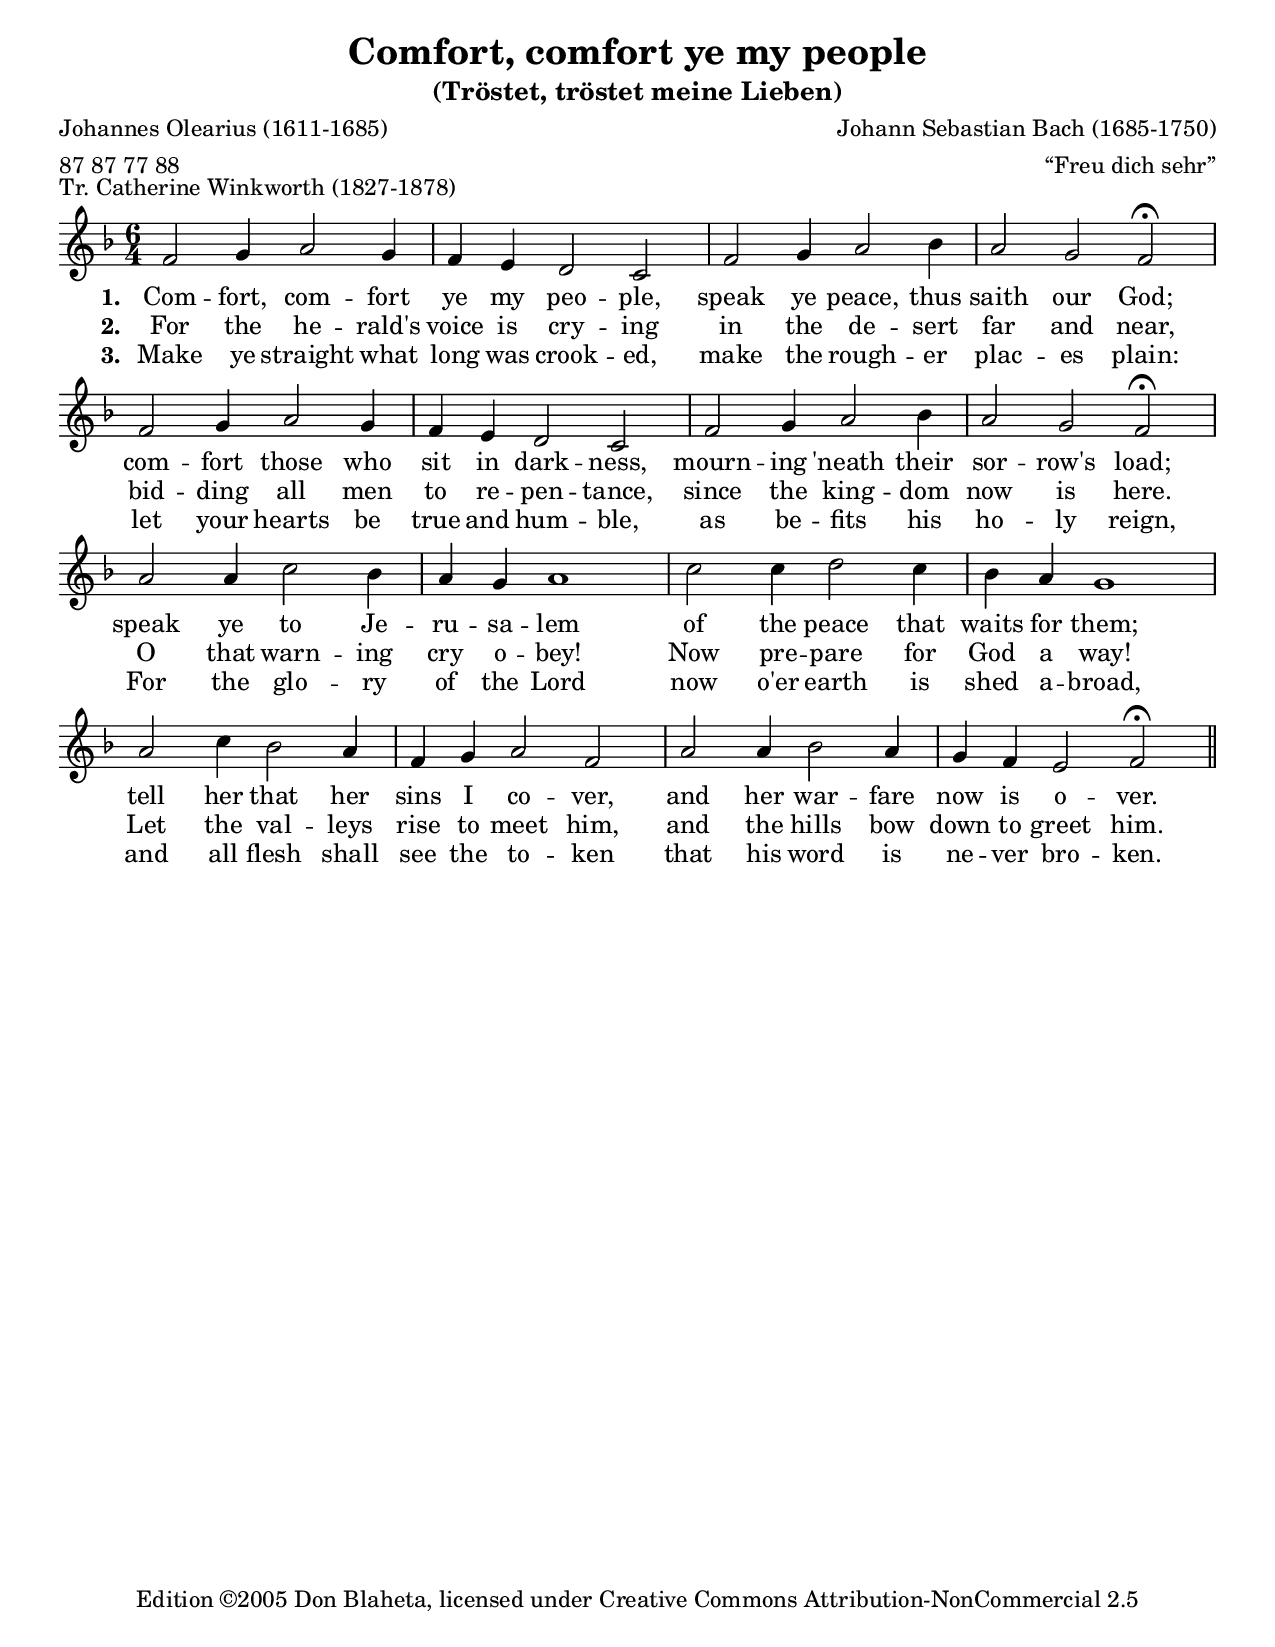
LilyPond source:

\version "2.6.0"
\include "english.ly"
#(set-default-paper-size "letter")

\header {
  title = "Comfort, comfort ye my people"
  %title = "Tröstet, tröstet meine Lieben"
  subtitle = "(Tröstet, tröstet meine Lieben)"
  composer = "Johann Sebastian Bach (1685-1750)"
  poet = "Johannes Olearius (1611-1685)"
  texttranslator = "Catherine Winkworth (1827-1878)"
  piece = "Tr. Catherine Winkworth (1827-1878)"
  meter = "87 87 77 88"
  arranger = "“Freu dich sehr”"
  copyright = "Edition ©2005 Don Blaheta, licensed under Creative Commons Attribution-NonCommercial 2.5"
}

melody = \relative {
  \time 6/4
  \key f \major

  \context Voice = "refrain" {
    f2 g4 a2 g4 f e d2 c |
    f2 g4 a2 bf4 a2 g2 f2\fermata |
    f2 g4 a2 g4 f e d2 c |
    f2 g4 a2 bf4 a2 g2 f2\fermata |
    a2 a4 c2 bf4 a g a1 |
    c2 c4 d2 c4 bf a g1 |
    a2 c4 bf2 a4 f g a2 f |
    a2 a4 bf2 a4 g f e2 f2\fermata \bar "||"
  }
}

engIlyrics = \lyrics {
  \set stanza = "1. "
  Com -- fort, com -- fort ye my peo -- ple,
    speak ye peace, thus saith our God;
  com -- fort those who sit in dark -- ness,
    mourn -- ing 'neath their sor -- row's load;
  speak ye to Je -- ru -- sa -- lem
    of the peace that waits for them;
  tell her that her sins I co -- ver,
    and her war -- fare now is o -- ver.
}

engIIlyrics = \lyrics {
  \set stanza = "2. "
  For the he -- rald's voice is cry -- ing
    in the de -- sert far and near,
  bid -- ding all men to re -- pen -- tance,
    since the king -- dom now is here.
  O that warn -- ing cry o -- bey!
  Now pre -- pare for God a way!
  Let the val -- leys rise to meet him,
    and the hills bow down to greet him.
}

engIIIlyrics = \lyrics {
  \set stanza = "3. "
  Make ye straight what long was crook -- ed,
    make the rough -- er plac -- es plain:
  let your hearts be true and hum -- ble,
    as be -- fits his ho -- ly reign,
  For the glo -- ry of the Lord
    now o'er earth is shed a -- broad,
  and all flesh shall see the to -- ken
    that his word is ne -- ver bro -- ken.
}

deuIlyrics = \lyrics {
  \set stanza = "1. "
  Tröst -- et, tröst -- et mein -- e Lieb -- en,
    tröst -- et mein Volk, spricht mein Gott;
  Tröst -- et, die sich jetzt be -- trüb -- en
    ü -- ber Feind -- es Hohn und Spott.
  Weil Je -- ru -- sa -- lem wohl dran,
    red -- et sie gar freund -- lich an;
  Denn ihr Leid -- en hat ein End -- e:
    ihr -- e Rit -- ter -- schaft ich wend -- e.
}

deuIIlyrics = \lyrics {
  \set stanza = "2. "
  Ich ver -- geb' all ihr -- e Sünd -- en;
    ich tilg' ihr -- e Mis -- se -- tat.
  Ich will nicht mehr sehn noch find -- en,
    was die Straf' er -- weck -- et hat.
  Sie hat ja zwei -- fäl -- tig Leid
    schon emp -- fang -- en; ihr -- e Freud'
  soll sich täg -- lich neu ver -- mehr -- en
    und ihr Leid in Freud' ver -- kehr -- en.
}

deuIIIlyrics = \lyrics {
  \set stanza = "3. "
  Ein -- e Stim -- me läßt sich hör -- en
    in der Wüst -- e weit und breit,
  al -- le Mensch -- en zu be -- kehr -- en:
    macht dem Herrn den Weg be -- reit.
  Mach -- et Gott ein' eb -- ne Bahn;
    al -- le Welt soll heb -- en an,
  al -- le Tal -- e zu er -- höh -- en,
    daß die Berg -- e nied -- rig steh -- en.
}

deuIVlyrics = \lyrics {
  \set stanza = "4. "
  Un -- gleich soll nun e -- ben werd -- en
    und, was höck -- richt, gleich und schlecht.
  Al -- le Mensch -- en hier auf Erd -- en
    sol -- len leb -- en schlecht und recht;
  Denn des Her -- ren Herr -- lich -- keit,
    of -- fen -- bar zu dies -- er Zeit,
  macht, daß al -- les Fleisch kann seh -- en,
    wie, was Gott spricht, muß ge -- scheh -- en.
}

\score {
\midi { }
\layout { indent = #0 }
<<
  \override Score.BarNumber  #'break-visibility = #all-invisible
  \override Score.RemoveEmptyVerticalGroup #'remove-first = ##t
  \new Staff {
  <<
    \new Voice { \melody }
    \lyricsto "refrain" \context Lyrics = lineI \lyricmode { \engIlyrics }
    \lyricsto "refrain" \context Lyrics = lineII \lyricmode { \engIIlyrics }
    \lyricsto "refrain" \context Lyrics = lineIII \lyricmode { \engIIIlyrics }
    %\lyricsto "refrain" \context Lyrics = lineV \lyricmode { \deuIlyrics }
    %\lyricsto "refrain" \context Lyrics = lineVI \lyricmode { \deuIIlyrics }
    %\lyricsto "refrain" \context Lyrics = lineVII \lyricmode { \deuIIIlyrics }
    %\lyricsto "refrain" \context Lyrics = lineVIII \lyricmode { \deuIVlyrics }
  >>
  }
>>}

